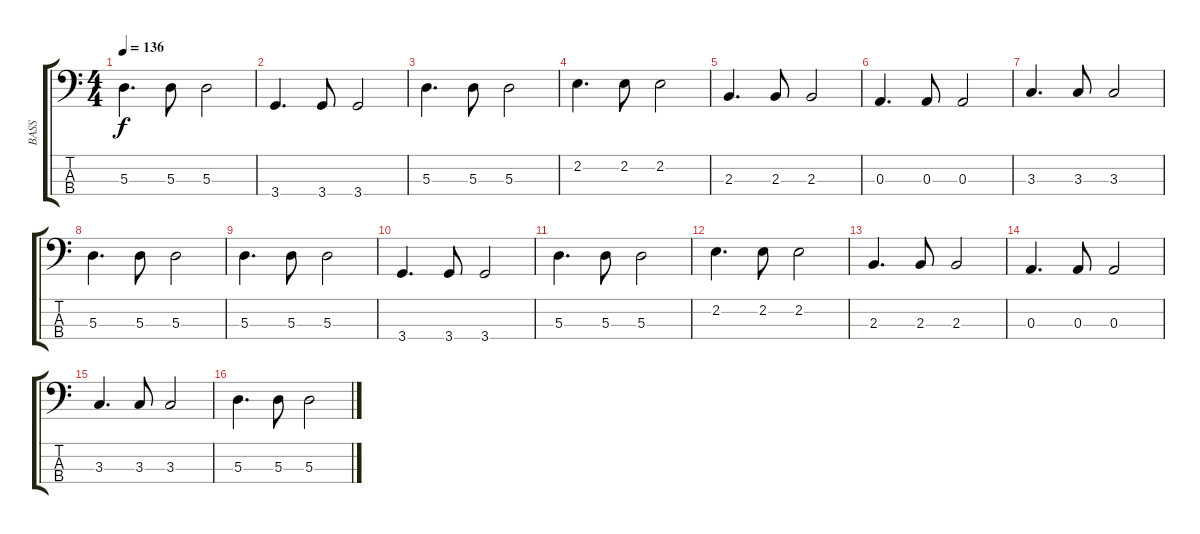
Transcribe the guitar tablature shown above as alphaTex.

\track ("BASS" "BASS") {instrument electricbassfinger}
\staff {score tabs}
\tuning (G2 D2 A1 E1) {hide}
\ts (4 4)
\tempo 136
\clef f4
\ks c
5.3.4{d dy f} 5.3.8 5.3.2 |
3.4.4{d} 3.4.8 3.4.2 |
5.3.4{d} 5.3.8 5.3.2 |
2.2.4{d} 2.2.8 2.2.2 |
2.3.4{d} 2.3.8 2.3.2 |
0.3.4{d} 0.3.8 0.3.2 |
3.3.4{d} 3.3.8 3.3.2 |
5.3.4{d} 5.3.8 5.3.2 |
5.3.4{d} 5.3.8 5.3.2 |
3.4.4{d} 3.4.8 3.4.2 |
5.3.4{d} 5.3.8 5.3.2 |
2.2.4{d} 2.2.8 2.2.2 |
2.3.4{d} 2.3.8 2.3.2 |
0.3.4{d} 0.3.8 0.3.2 |
3.3.4{d} 3.3.8 3.3.2 |
5.3.4{d} 5.3.8 5.3.2
